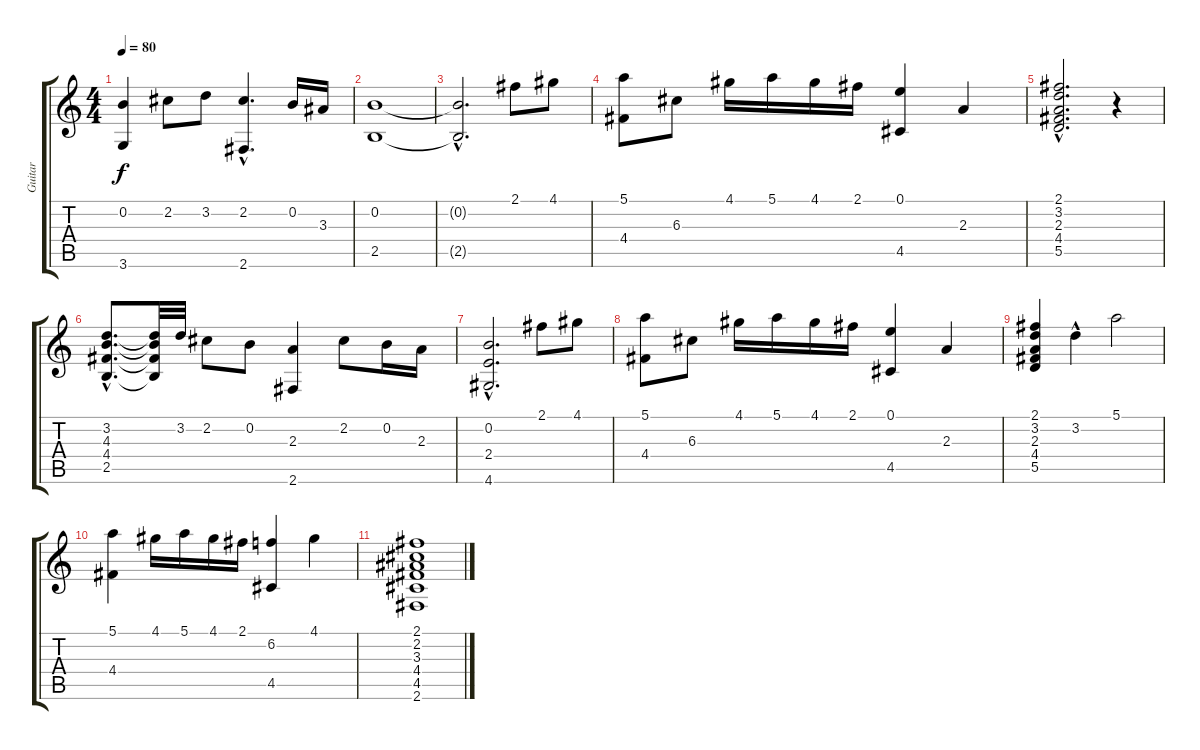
\track ("Guitar" "Guitar") {instrument acousticguitarsteel}
\staff {score tabs}
\tuning (E4 B3 G3 D3 A2 E2) {hide}
\ts (4 4)
\tempo 80
\clef g2
\ks c
(0.2 3.6).4{dy f} 2.2.8 3.2.8 (2.2{hac} 2.6).4{d} 0.2.16 3.3.16 |
(0.2 2.5).1 |
(0.2{hac t} 2.5{hac t}).2{d} 2.1.8 4.1.8 |
(5.1 4.4).8 6.3.8 4.1.16 5.1.16 4.1.16 2.1.16 (0.1 4.5).4 2.3.4 |
(2.1{hac} 3.2{hac} 2.3{hac} 4.4{hac} 5.5{hac}).2{d} r.4 |
(3.2{hac} 4.3{hac} 4.4{hac} 2.5{hac}).8{d} (3.2{t} 4.3{t} 4.4{t} 2.5{t}).32 3.2.32 2.2.8 0.2.8 (2.3 2.6).4 2.2.8 0.2.16 2.3.16 |
(0.2 2.4 4.6{hac}).2{d} 2.1.8 4.1.8 |
(5.1 4.4).8 6.3.8 4.1.16 5.1.16 4.1.16 2.1.16 (0.1 4.5).4 2.3.4 |
(2.1 3.2 2.3 4.4 5.5).4 3.2{hac}.4 5.1.2 |
(5.1 4.4).4 4.1.16 5.1.16 4.1.16 2.1.16 (6.2 4.5).4 4.1.4 |
(2.1 2.2 3.3 4.4 4.5 2.6).1
